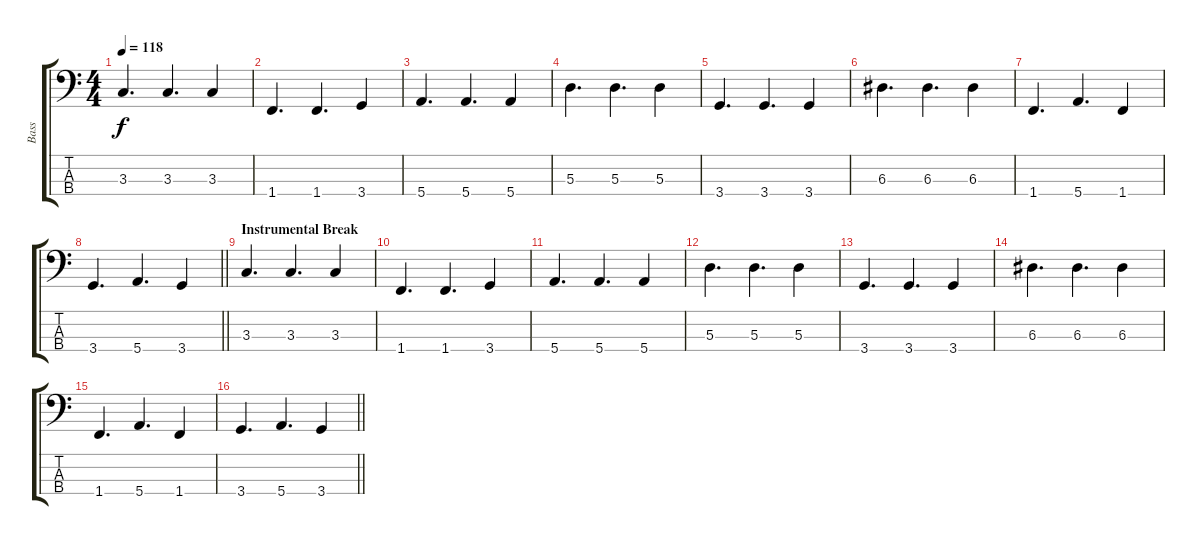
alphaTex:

\track ("Bass" "Bass") {instrument electricbassfinger}
\staff {score tabs}
\tuning (G2 D2 A1 E1) {hide}
\ts (4 4)
\tempo 118
\clef f4
\ks c
3.3.4{d dy f} 3.3.4{d} 3.3.4 |
1.4.4{d} 1.4.4{d} 3.4.4 |
5.4.4{d} 5.4.4{d} 5.4.4 |
5.3.4{d} 5.3.4{d} 5.3.4 |
3.4.4{d} 3.4.4{d} 3.4.4 |
6.3.4{d} 6.3.4{d} 6.3.4 |
1.4.4{d} 5.4.4{d} 1.4.4 |
\barLineRight lightlight
3.4.4{d} 5.4.4{d} 3.4.4 |
\section ("" "Instrumental Break")
3.3.4{d} 3.3.4{d} 3.3.4 |
1.4.4{d} 1.4.4{d} 3.4.4 |
5.4.4{d} 5.4.4{d} 5.4.4 |
5.3.4{d} 5.3.4{d} 5.3.4 |
3.4.4{d} 3.4.4{d} 3.4.4 |
6.3.4{d} 6.3.4{d} 6.3.4 |
1.4.4{d} 5.4.4{d} 1.4.4 |
\barLineRight lightlight
3.4.4{d} 5.4.4{d} 3.4.4
